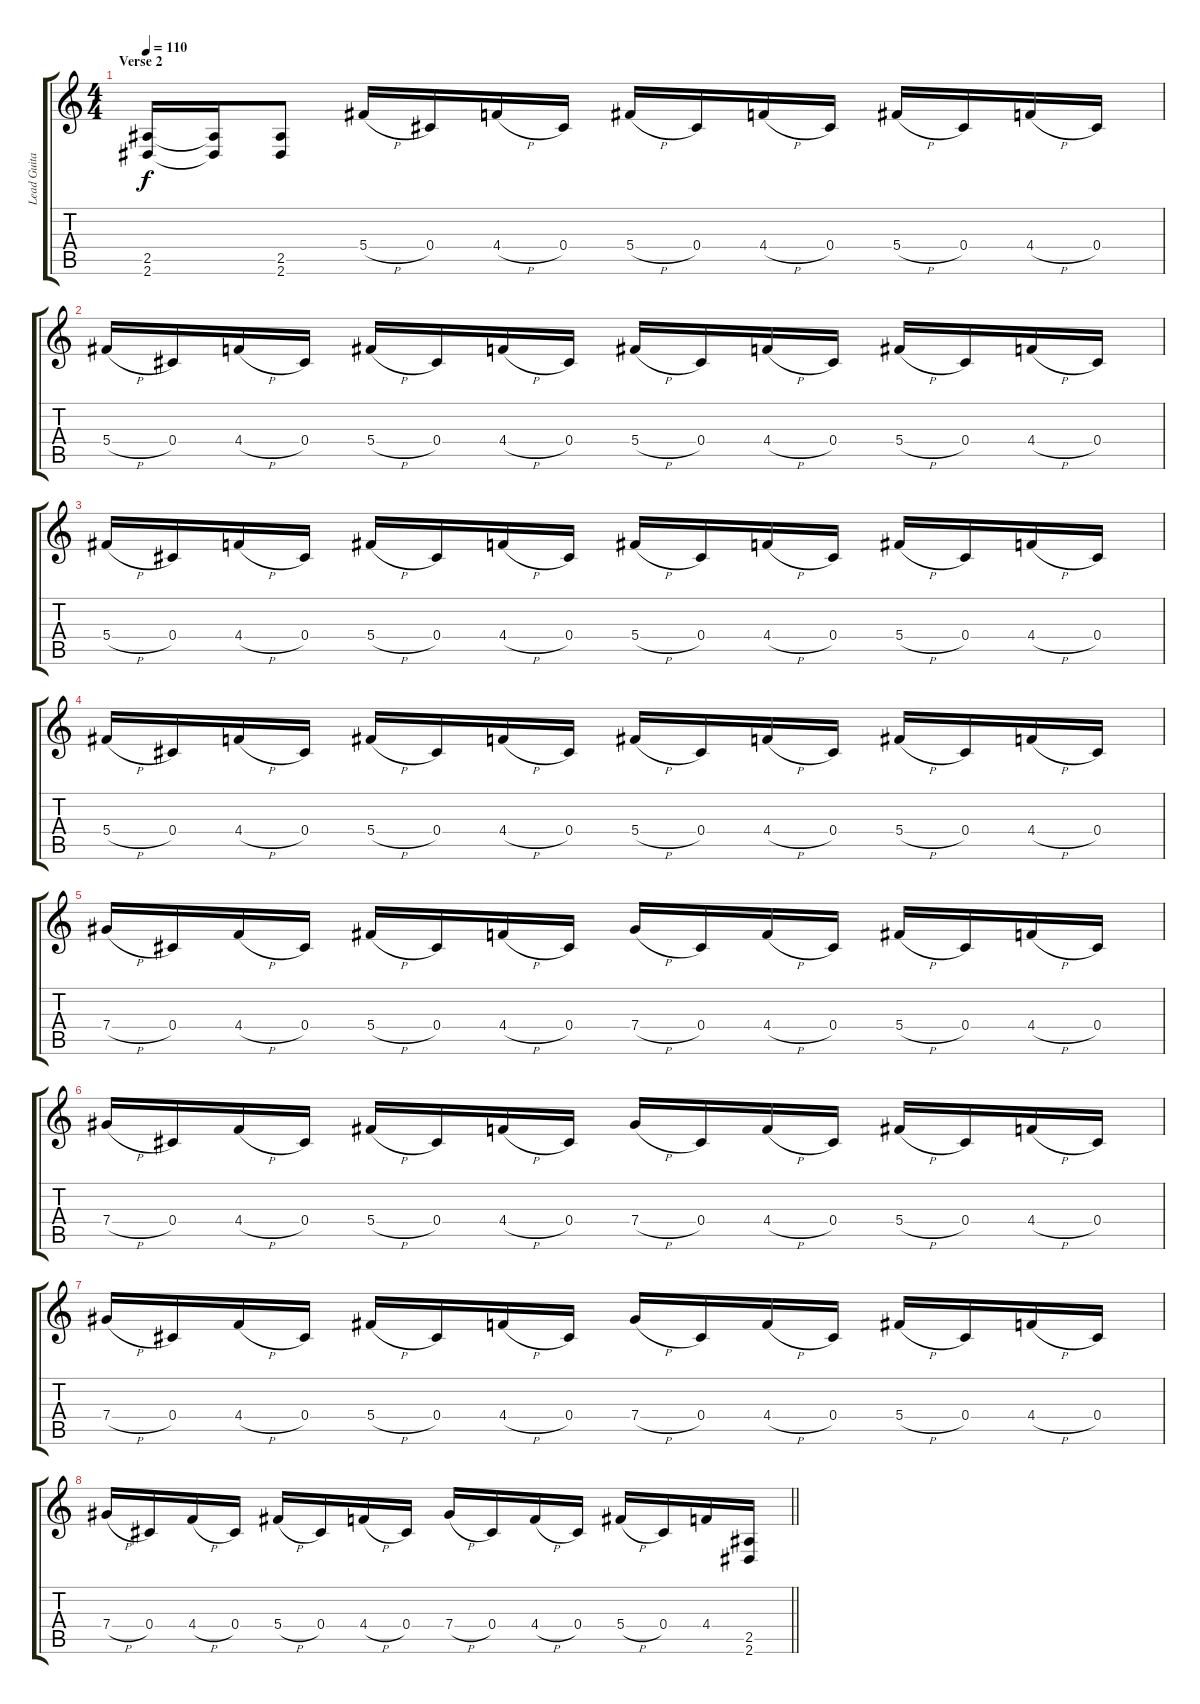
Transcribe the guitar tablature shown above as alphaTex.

\track ("Lead Guitar" "Lead Guita") {instrument distortionguitar}
\staff {score tabs}
\tuning (Eb4 Bb3 Gb3 Db3 Ab2 Db2) {hide}
\ts (4 4)
\section ("" "Verse 2")
\tempo 110
\clef g2
\ks c
(2.5{t} 2.6{t}).16{dy f} (2.5{t} 2.6{t}).16 (2.5 2.6).8 5.4{h}.16 0.4.16 4.4{h}.16 0.4.16 5.4{h}.16 0.4.16 4.4{h}.16 0.4.16 5.4{h}.16 0.4.16 4.4{h}.16 0.4.16 |
5.4{h}.16 0.4.16 4.4{h}.16 0.4.16 5.4{h}.16 0.4.16 4.4{h}.16 0.4.16 5.4{h}.16 0.4.16 4.4{h}.16 0.4.16 5.4{h}.16 0.4.16 4.4{h}.16 0.4.16 |
5.4{h}.16 0.4.16 4.4{h}.16 0.4.16 5.4{h}.16 0.4.16 4.4{h}.16 0.4.16 5.4{h}.16 0.4.16 4.4{h}.16 0.4.16 5.4{h}.16 0.4.16 4.4{h}.16 0.4.16 |
5.4{h}.16 0.4.16 4.4{h}.16 0.4.16 5.4{h}.16 0.4.16 4.4{h}.16 0.4.16 5.4{h}.16 0.4.16 4.4{h}.16 0.4.16 5.4{h}.16 0.4.16 4.4{h}.16 0.4.16 |
7.4{h}.16 0.4.16 4.4{h}.16 0.4.16 5.4{h}.16 0.4.16 4.4{h}.16 0.4.16 7.4{h}.16 0.4.16 4.4{h}.16 0.4.16 5.4{h}.16 0.4.16 4.4{h}.16 0.4.16 |
7.4{h}.16 0.4.16 4.4{h}.16 0.4.16 5.4{h}.16 0.4.16 4.4{h}.16 0.4.16 7.4{h}.16 0.4.16 4.4{h}.16 0.4.16 5.4{h}.16 0.4.16 4.4{h}.16 0.4.16 |
7.4{h}.16 0.4.16 4.4{h}.16 0.4.16 5.4{h}.16 0.4.16 4.4{h}.16 0.4.16 7.4{h}.16 0.4.16 4.4{h}.16 0.4.16 5.4{h}.16 0.4.16 4.4{h}.16 0.4.16 |
\barLineRight lightlight
7.4{h}.16 0.4.16 4.4{h}.16 0.4.16 5.4{h}.16 0.4.16 4.4{h}.16 0.4.16 7.4{h}.16 0.4.16 4.4{h}.16 0.4.16 5.4{h}.16 0.4.16 4.4.16 (2.5 2.6).16
